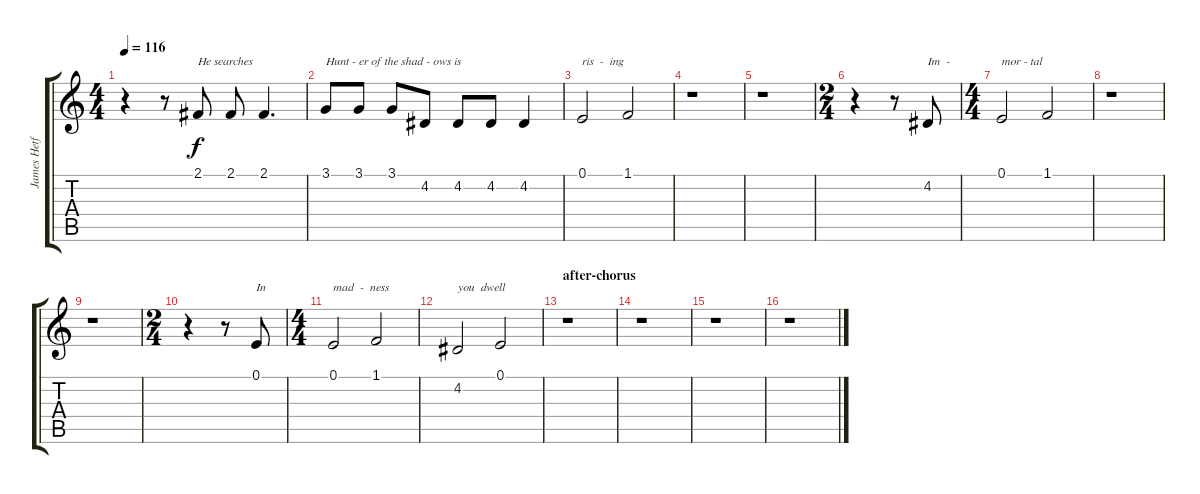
\track ("James Hetfeild (Vocals)" "James Hetf") {instrument sopranosax}
\staff {score tabs}
\tuning (E4 B3 G3 D3 A2 D2) {hide}
\ts (4 4)
\tempo 116
\clef g2
\ks c
r.4{dy f} r.8 2.1.8{txt "He searches"} 2.1.8 2.1.4{d} |
3.1.8{txt "Hunt - er of the shad - ows is"} 3.1.8 3.1.8 4.2.8 4.2.8 4.2.8 4.2.4 |
0.1.2{txt "ris  -  ing"} 1.1.2 |
r.1 |
r.1 |
\ts (2 4)
r.4 r.8 4.2.8{txt "Im  -"} |
\ts (4 4)
0.1.2{txt "mor - tal"} 1.1.2 |
r.1 |
r.1 |
\ts (2 4)
r.4 r.8 0.1.8{txt "In"} |
\ts (4 4)
0.1.2{txt "mad  -  ness"} 1.1.2 |
4.2.2{txt "you  dwell"} 0.1.2 |
\section ("" "after-chorus")
r.1 |
r.1 |
r.1 |
r.1
